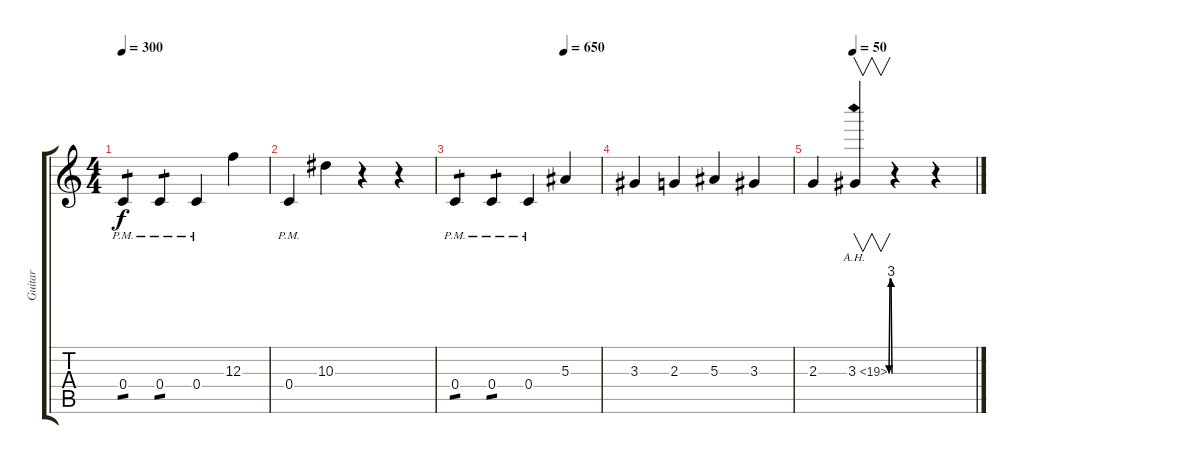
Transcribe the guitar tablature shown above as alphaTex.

\track ("Guitar" "Guitar") {instrument distortionguitar}
\staff {score tabs}
\tuning (D4 A3 F3 C3 G2 C2) {hide}
\ts (4 4)
\tempo 300
\clef g2
\ks c
0.4{pm}.4{tp 1 dy f} 0.4{pm}.4{tp 1} 0.4{pm}.4 12.3.4 |
0.4{pm}.4 10.3.4 r.4 r.4 |
\tempo (650 0.75)
0.4{pm}.4{tp 1} 0.4{pm}.4{tp 1} 0.4{pm}.4 5.3.4 |
3.3.4 2.3.4 5.3.4 3.3.4 |
\tempo (50 0.25)
2.3.4 3.3{be (custom 0 0 10 12 20 12 30 0 60 0) ah 16}.4{v} r.4 r.4
